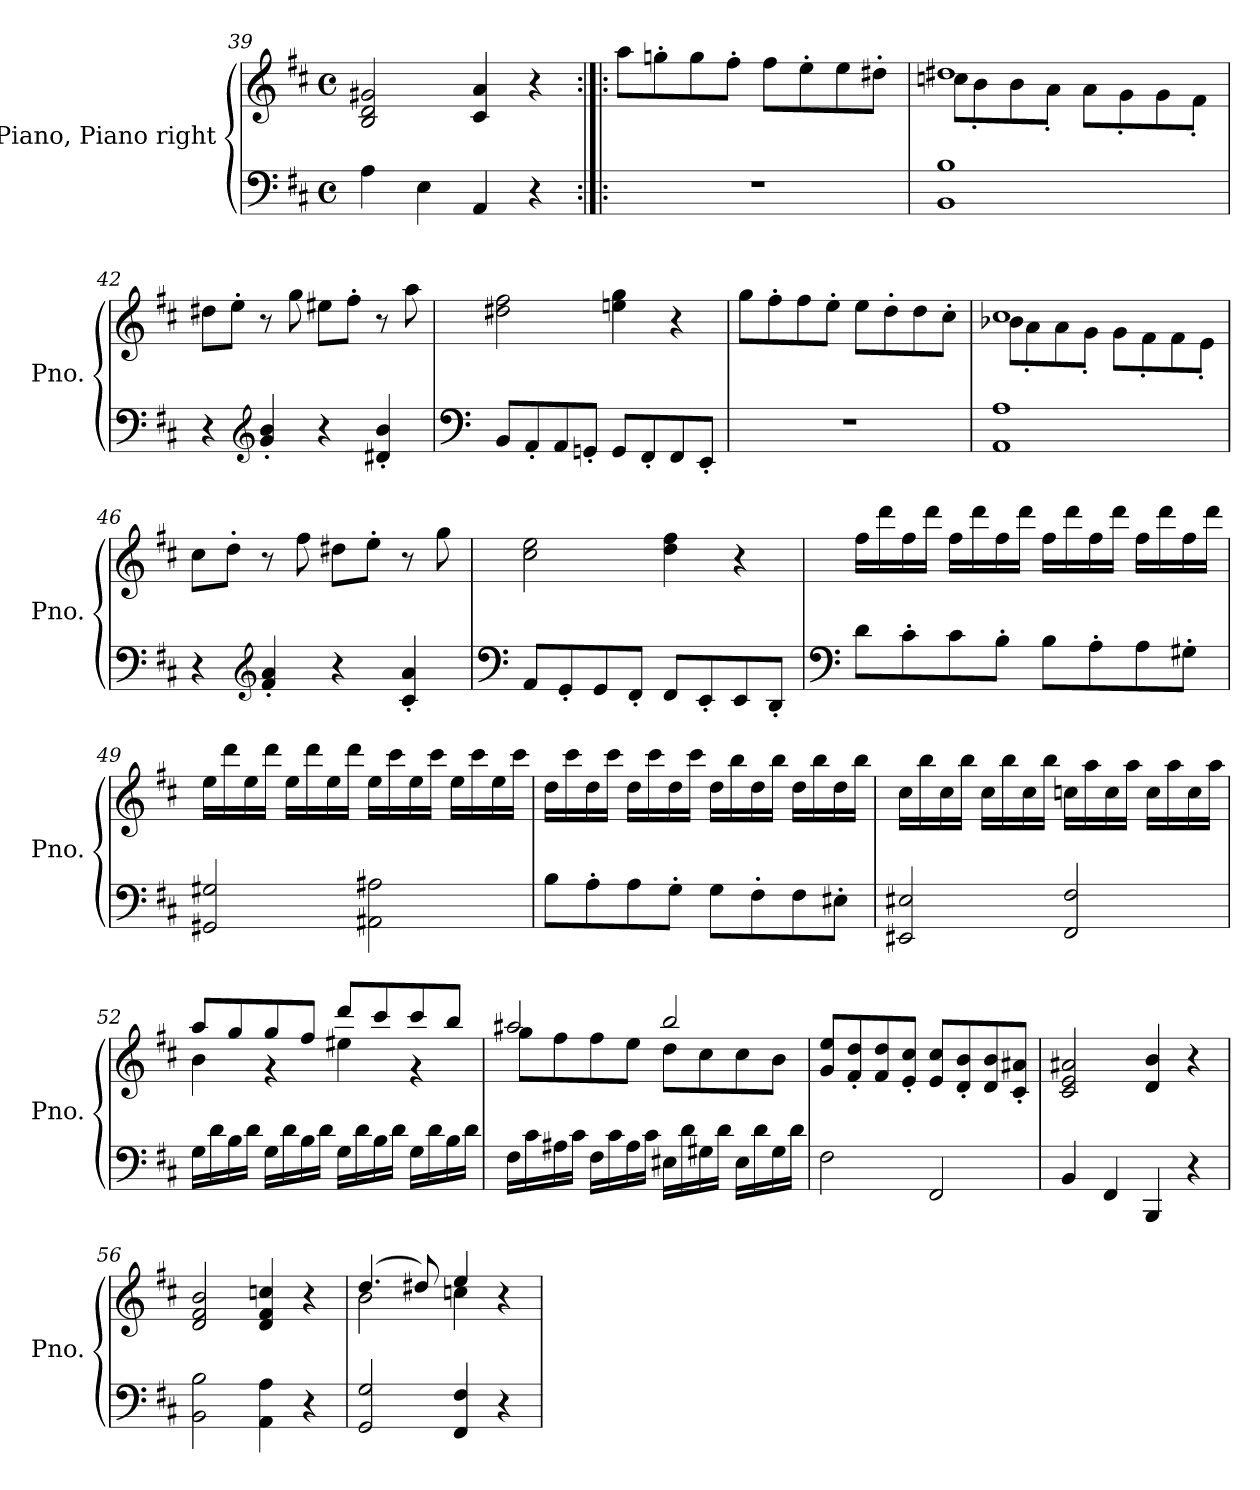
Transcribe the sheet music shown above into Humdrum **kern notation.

**kern	**kern
*part1	*part1
*staff2	*staff1
*I"Piano, Piano right	*
*I'Pno.	*
*clefF4	*clefG2
*k[f#c#]	*k[f#c#]
*M4/4	*M4/4
*met(c)	*met(c)
=39	=39
4A\	2B/ 2d/ 2g#X/
4E\	.
4AA/	4c#/ 4a/
4r	4r
!!LO:PB:g=z
=40:|!|:	=40:|!|:
1r	8aa\L
.	8ggn'\
.	8gg\
.	8ff#'\J
.	8ff#\L
.	8ee'\
.	8ee\
.	8dd#X'\J
=41	=41
*	*^
1BB 1B	1dd#X	8ccn\L
.	.	8b'\
.	.	8b\
.	.	8a'\J
.	.	8a\L
.	.	8g'\
.	.	8g\
.	.	8f#'\J
*	*v	*v
=42	=42
4r	8dd#X\L
.	8ee'\J
*clefG2	*
4g/' 4b/'	8r
.	8gg\
4r	8ee#X\L
.	8ff#'\J
4d#X/' 4b/'	8r
.	8aa\
=43	=43
*clefF4	*
8BB/L	2dd#X\ 2ff#\
8AA'/	.
8AA/	.
8GGn'/J	.
8GG/L	4een\ 4gg\
8FF#'/	.
8FF#/	4r
8EE'/J	.
!!LO:LB:g=z
=44	=44
1r	8gg\L
.	8ff#'\
.	8ff#\
.	8ee'\J
.	8ee\L
.	8dd'\
.	8dd\
.	8cc#'\J
=45	=45
*	*^
1AA 1A	1cc#	8b-X\L
.	.	8a'\
.	.	8a\
.	.	8g'\J
.	.	8g\L
.	.	8f#'\
.	.	8f#\
.	.	8e'\J
*	*v	*v
=46	=46
4r	8cc#\L
.	8dd'\J
*clefG2	*
4f#/' 4a/'	8r
.	8ff#\
4r	8dd#X\L
.	8ee'\J
4c#/' 4a/'	8r
.	8gg\
=47	=47
*clefF4	*
8AA/L	2cc#\ 2ee\
8GG'/	.
8GG/	.
8FF#'/J	.
8FF#/L	4dd\ 4ff#\
8EE'/	.
8EE/	4r
8DD'/J	.
!!LO:LB:g=z
=48	=48
*clefF4	*
8d\L	16ff#\LL
.	16ddd\
8c#'\	16ff#\
.	16ddd\JJ
8c#\	16ff#\LL
.	16ddd\
8B'\J	16ff#\
.	16ddd\JJ
8B\L	16ff#\LL
.	16ddd\
8A'\	16ff#\
.	16ddd\JJ
8A\	16ff#\LL
.	16ddd\
8G#X'\J	16ff#\
.	16ddd\JJ
=49	=49
2GG#X/ 2G#X/	16ee\LL
.	16ddd\
.	16ee\
.	16ddd\JJ
.	16ee\LL
.	16ddd\
.	16ee\
.	16ddd\JJ
2AA#X\ 2A#X\	16ee\LL
.	16ccc#\
.	16ee\
.	16ccc#\JJ
.	16ee\LL
.	16ccc#\
.	16ee\
.	16ccc#\JJ
=50	=50
8B\L	16dd\LL
.	16ccc#\
8A'\	16dd\
.	16ccc#\JJ
8A\	16dd\LL
.	16ccc#\
8G'\J	16dd\
.	16ccc#\JJ
8G\L	16dd\LL
.	16bb\
8F#'\	16dd\
.	16bb\JJ
8F#\	16dd\LL
.	16bb\
8E#X'\J	16dd\
.	16bb\JJ
!!LO:LB:g=z
=51	=51
2EE#X/ 2E#X/	16cc#\LL
.	16bb\
.	16cc#\
.	16bb\JJ
.	16cc#\LL
.	16bb\
.	16cc#\
.	16bb\JJ
2FF#/ 2F#/	16ccn\LL
.	16aa\
.	16cc\
.	16aa\JJ
.	16cc\LL
.	16aa\
.	16cc\
.	16aa\JJ
=52	=52
*	*^
16G\LL	8aa/L	4b\
16d\	.	.
16B\	8gg/	.
16d\JJ	.	.
16G\LL	8gg/	4r
16d\	.	.
16B\	8ff#/J	.
16d\JJ	.	.
16G\LL	8ddd/L	4ee#X\
16d\	.	.
16B\	8ccc#/	.
16d\JJ	.	.
16G\LL	8ccc#/	4r
16d\	.	.
16B\	8bb/J	.
16d\JJ	.	.
=53	=53	=53
16F#\LL	2aa#X/	8gg\L
16c#\	.	.
16A#X\	.	8ff#\
16c#\JJ	.	.
16F#\LL	.	8ff#\
16c#\	.	.
16A#\	.	8ee\J
16c#\JJ	.	.
16E#X\LL	2bb/	8dd\L
16d\	.	.
16G#X\	.	8cc#\
16d\JJ	.	.
16E#\LL	.	8cc#\
16d\	.	.
16G#\	.	8b\J
16d\JJ	.	.
*	*v	*v
!!LO:LB:g=z
=54	=54
2F#\	8g/ 8ee/L
.	8f#/' 8dd/'
.	8f#/ 8dd/
.	8e/' 8cc#/'J
2FF#/	8e/ 8cc#/L
.	8d/' 8b/'
.	8d/ 8b/
.	8c#/' 8a#X/'J
=55	=55
4BB/	2c#/ 2e/ 2a#X/
4FF#/	.
4BBB/	4d/ 4b/
4r	4r
=56	=56
2BB\ 2B\	2d/ 2f#/ 2b/
4AA\ 4A\	4d/ 4f#/ 4ccn/
4r	4r
=57	=57
*	*^
2GG/ 2G/	(4.dd/	2b\
.	8dd#X/)	.
4FF#/ 4F#/	4ee/	4ccn\
4r	4r	4ryy
*	*v	*v
=	=
*-	*-
